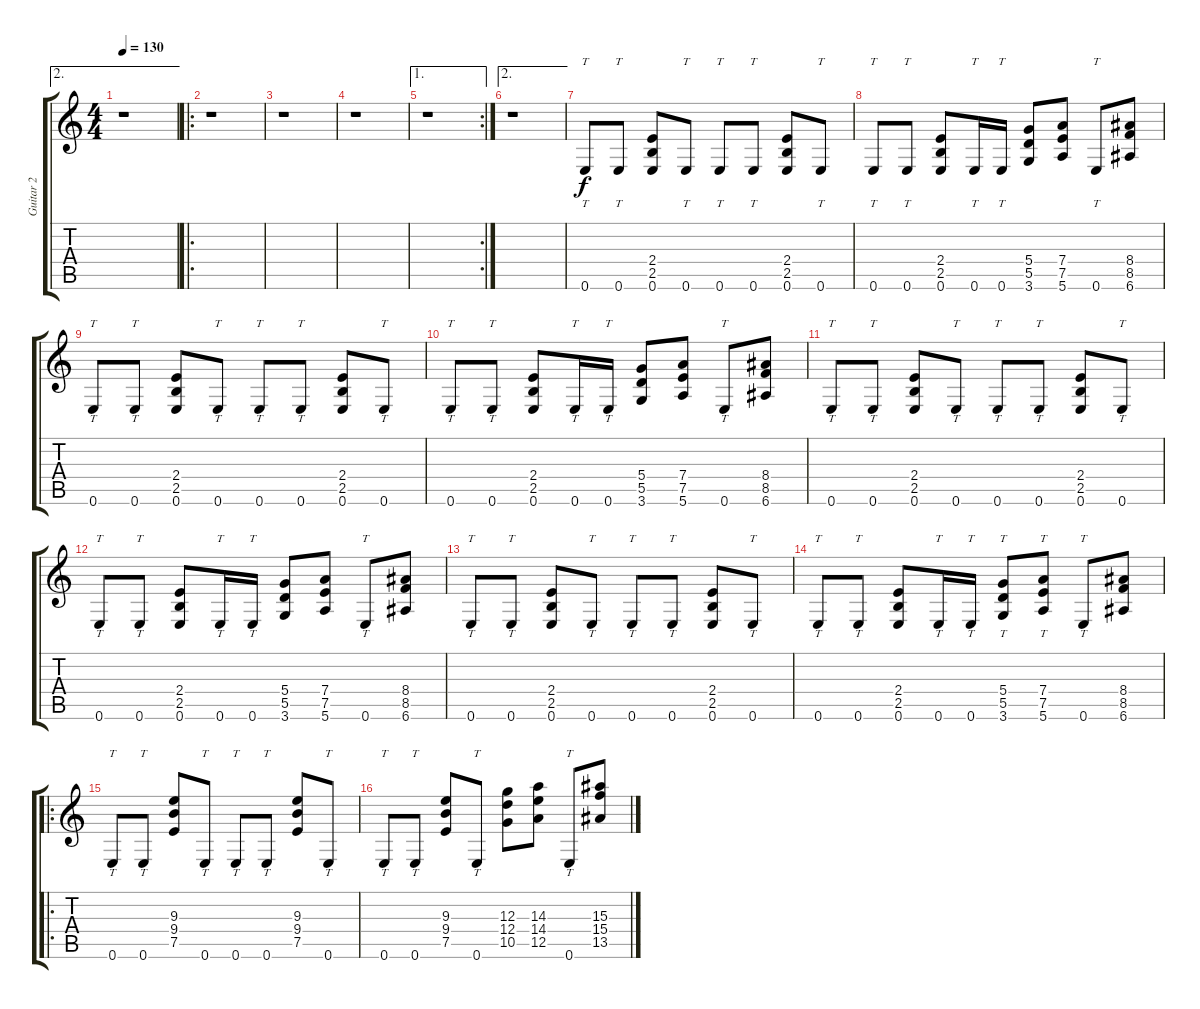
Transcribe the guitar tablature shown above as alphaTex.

\track ("Guitar 2" "Guitar 2") {instrument distortionguitar}
\staff {score tabs}
\tuning (E4 B3 G3 D3 A2 E2) {hide}
\ae 2
\ts (4 4)
\tempo 130
\clef g2
\ks c
r.1{dy f} |
\ro
r.1 |
r.1 |
r.1 |
\ae 1
\rc 2
r.1 |
\ae 2
r.1 |
0.6.8{tt} 0.6.8{tt} (2.4 2.5 0.6).8 0.6.8{tt} 0.6.8{tt} 0.6.8{tt} (2.4 2.5 0.6).8 0.6.8{tt} |
0.6.8{tt} 0.6.8{tt} (2.4 2.5 0.6).8 0.6.16{tt} 0.6.16{tt} (5.4 5.5 3.6).8 (7.4 7.5 5.6).8 0.6.8{tt} (8.4 8.5 6.6).8 |
0.6.8{tt} 0.6.8{tt} (2.4 2.5 0.6).8 0.6.8{tt} 0.6.8{tt} 0.6.8{tt} (2.4 2.5 0.6).8 0.6.8{tt} |
0.6.8{tt} 0.6.8{tt} (2.4 2.5 0.6).8 0.6.16{tt} 0.6.16{tt} (5.4 5.5 3.6).8 (7.4 7.5 5.6).8 0.6.8{tt} (8.4 8.5 6.6).8 |
0.6.8{tt} 0.6.8{tt} (2.4 2.5 0.6).8 0.6.8{tt} 0.6.8{tt} 0.6.8{tt} (2.4 2.5 0.6).8 0.6.8{tt} |
0.6.8{tt} 0.6.8{tt} (2.4 2.5 0.6).8 0.6.16{tt} 0.6.16{tt} (5.4 5.5 3.6).8 (7.4 7.5 5.6).8 0.6.8{tt} (8.4 8.5 6.6).8 |
0.6.8{tt} 0.6.8{tt} (2.4 2.5 0.6).8 0.6.8{tt} 0.6.8{tt} 0.6.8{tt} (2.4 2.5 0.6).8 0.6.8{tt} |
0.6.8{tt} 0.6.8{tt} (2.4 2.5 0.6).8 0.6.16{tt} 0.6.16{tt} (5.4 5.5 3.6).8{tt} (7.4 7.5 5.6).8{tt} 0.6.8{tt} (8.4 8.5 6.6).8 |
\ro
0.6.8{tt volume 10} 0.6.8{tt} (9.3 9.4 7.5).8 0.6.8{tt} 0.6.8{tt} 0.6.8{tt} (9.3 9.4 7.5).8 0.6.8{tt} |
0.6.8{tt} 0.6.8{tt} (9.3 9.4 7.5).8 0.6.8{tt} (12.3 12.4 10.5).8 (14.3 14.4 12.5).8 0.6.8{tt} (15.3 15.4 13.5).8
